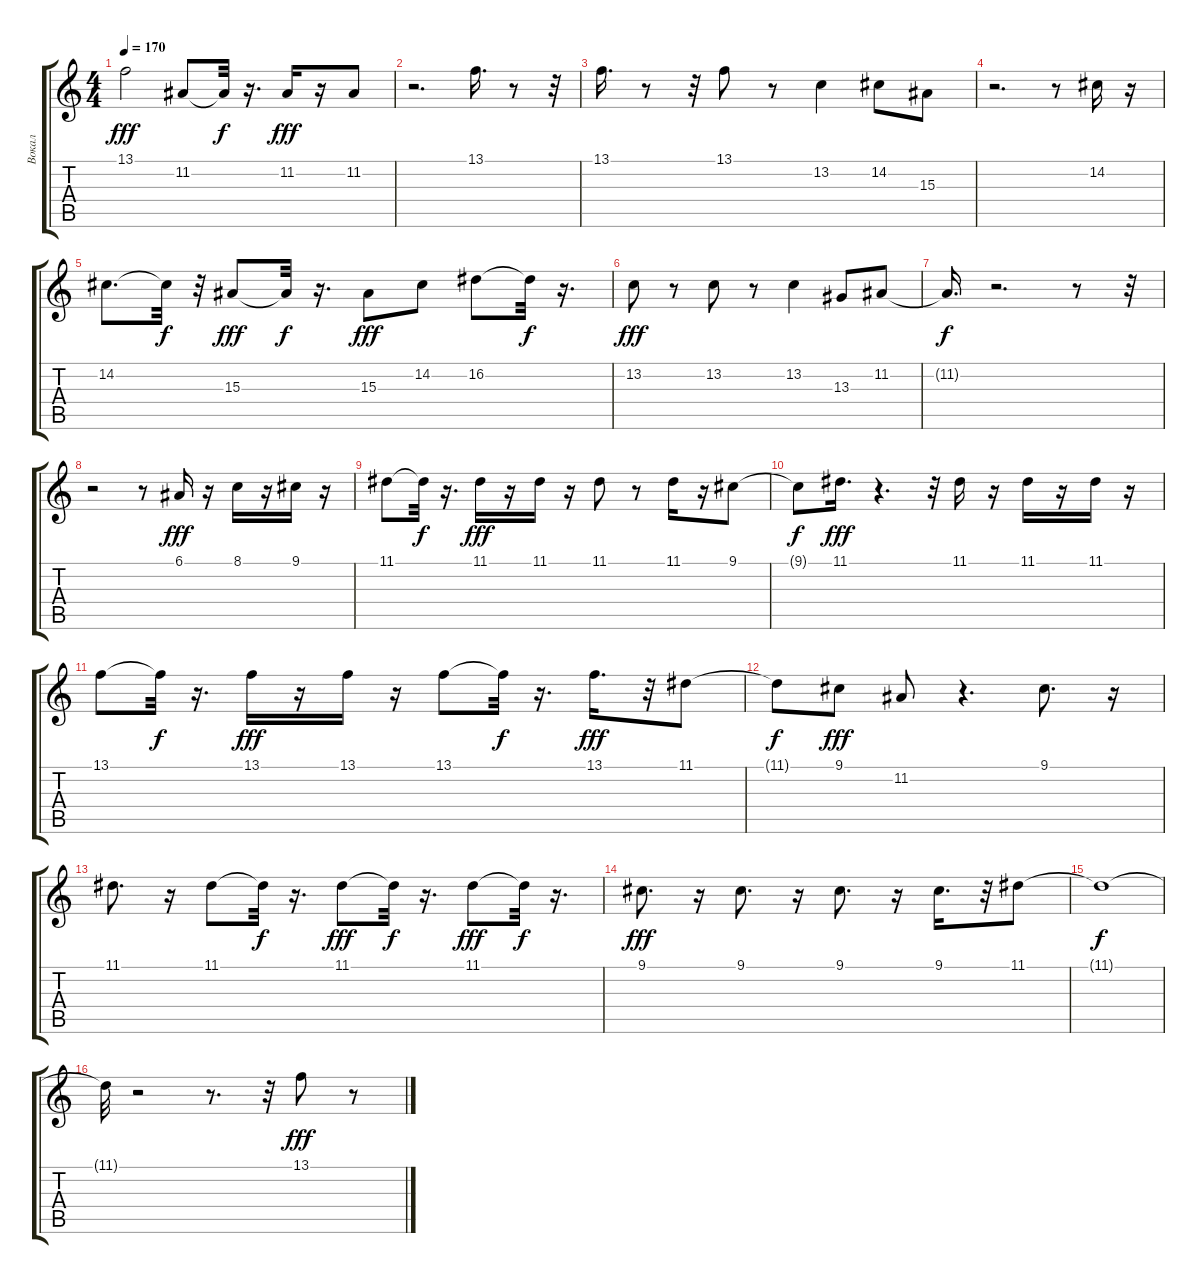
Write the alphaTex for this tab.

\track ("Вокал" "Вокал") {instrument altosax}
\staff {score tabs}
\tuning (E4 B3 G3 D3 A2 E2) {hide}
\ts (4 4)
\tempo 170
\clef g2
\ks c
13.1.2{dy fff} 11.2.8 11.2{t}.32{dy f} r.16{d} 11.2.16{dy fff} r.16 11.2.8 |
r.2{d} 13.1.16{d} r.8 r.32 |
13.1.16{d} r.8 r.32 13.1.8 r.8 13.2.4 14.2.8 15.3.8 |
r.2{d} r.8 14.2.16 r.16 |
14.2.8{d} 14.2{t}.32{dy f} r.32 15.3.8{dy fff} 15.3{t}.32{dy f} r.16{d} 15.3.8{dy fff} 14.2.8 16.2.8 16.2{t}.32{dy f} r.16{d} |
13.2.8{dy fff} r.8 13.2.8 r.8 13.2.4 13.3.8 11.2.8 |
11.2{t}.16{d dy f} r.2{d} r.8 r.32 |
r.2 r.8 6.1.16{dy fff} r.16 8.1.16 r.16 9.1.16 r.16 |
11.1.8 11.1{t}.32{dy f} r.16{d} 11.1.16{dy fff} r.16 11.1.16 r.16 11.1.8 r.8 11.1.16 r.16 9.1.8 |
9.1{t}.8{dy f} 11.1.16{d dy fff} r.4{d} r.32 11.1.16 r.16 11.1.16 r.16 11.1.16 r.16 |
13.1.8 13.1{t}.32{dy f} r.16{d} 13.1.16{dy fff} r.16 13.1.16 r.16 13.1.8 13.1{t}.32{dy f} r.16{d} 13.1.16{d dy fff} r.32 11.1.8 |
11.1{t}.8{dy f} 9.1.8{dy fff} 11.2.8 r.4{d} 9.1.8{d} r.16 |
11.1.8{d} r.16 11.1.8 11.1{t}.32{dy f} r.16{d} 11.1.8{dy fff} 11.1{t}.32{dy f} r.16{d} 11.1.8{dy fff} 11.1{t}.32{dy f} r.16{d} |
9.1.8{d dy fff} r.16 9.1.8{d} r.16 9.1.8{d} r.16 9.1.16{d} r.32 11.1.8 |
11.1{t}.1{dy f} |
11.1{t}.32 r.2 r.8{d} r.32 13.1.8{dy fff} r.8
